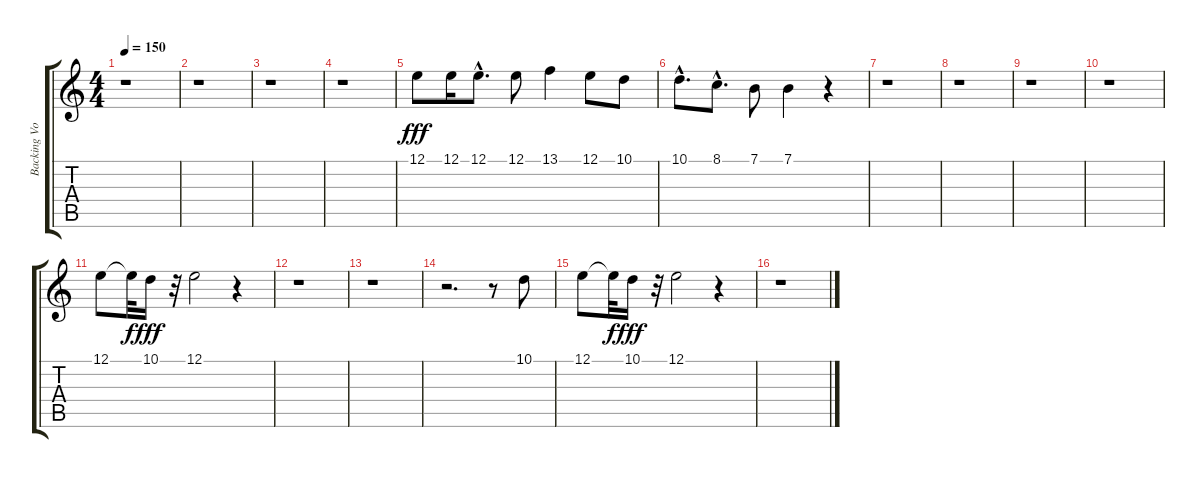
\track ("Backing Vocals" "Backing Vo") {instrument cello}
\staff {score tabs}
\tuning (E4 B3 G3 D3 A2 E2) {hide}
\ts (4 4)
\tempo 150
\clef g2
\ks c
r.1{dy fff} |
r.1 |
r.1 |
r.1 |
12.1.8 12.1.16 12.1{hac}.8{d} 12.1.8 13.1.4 12.1.8 10.1.8 |
10.1{hac}.8{d} 8.1{hac}.8{d} 7.1.8 7.1.4 r.4 |
r.1 |
r.1 |
r.1 |
r.1 |
12.1.8 12.1{t}.32{dy f} 10.1.16{dy fff} r.32 12.1.2 r.4 |
r.1 |
r.1 |
r.2{d} r.8 10.1.8 |
12.1.8 12.1{t}.32{dy f} 10.1.16{dy fff} r.32 12.1.2 r.4 |
r.1
